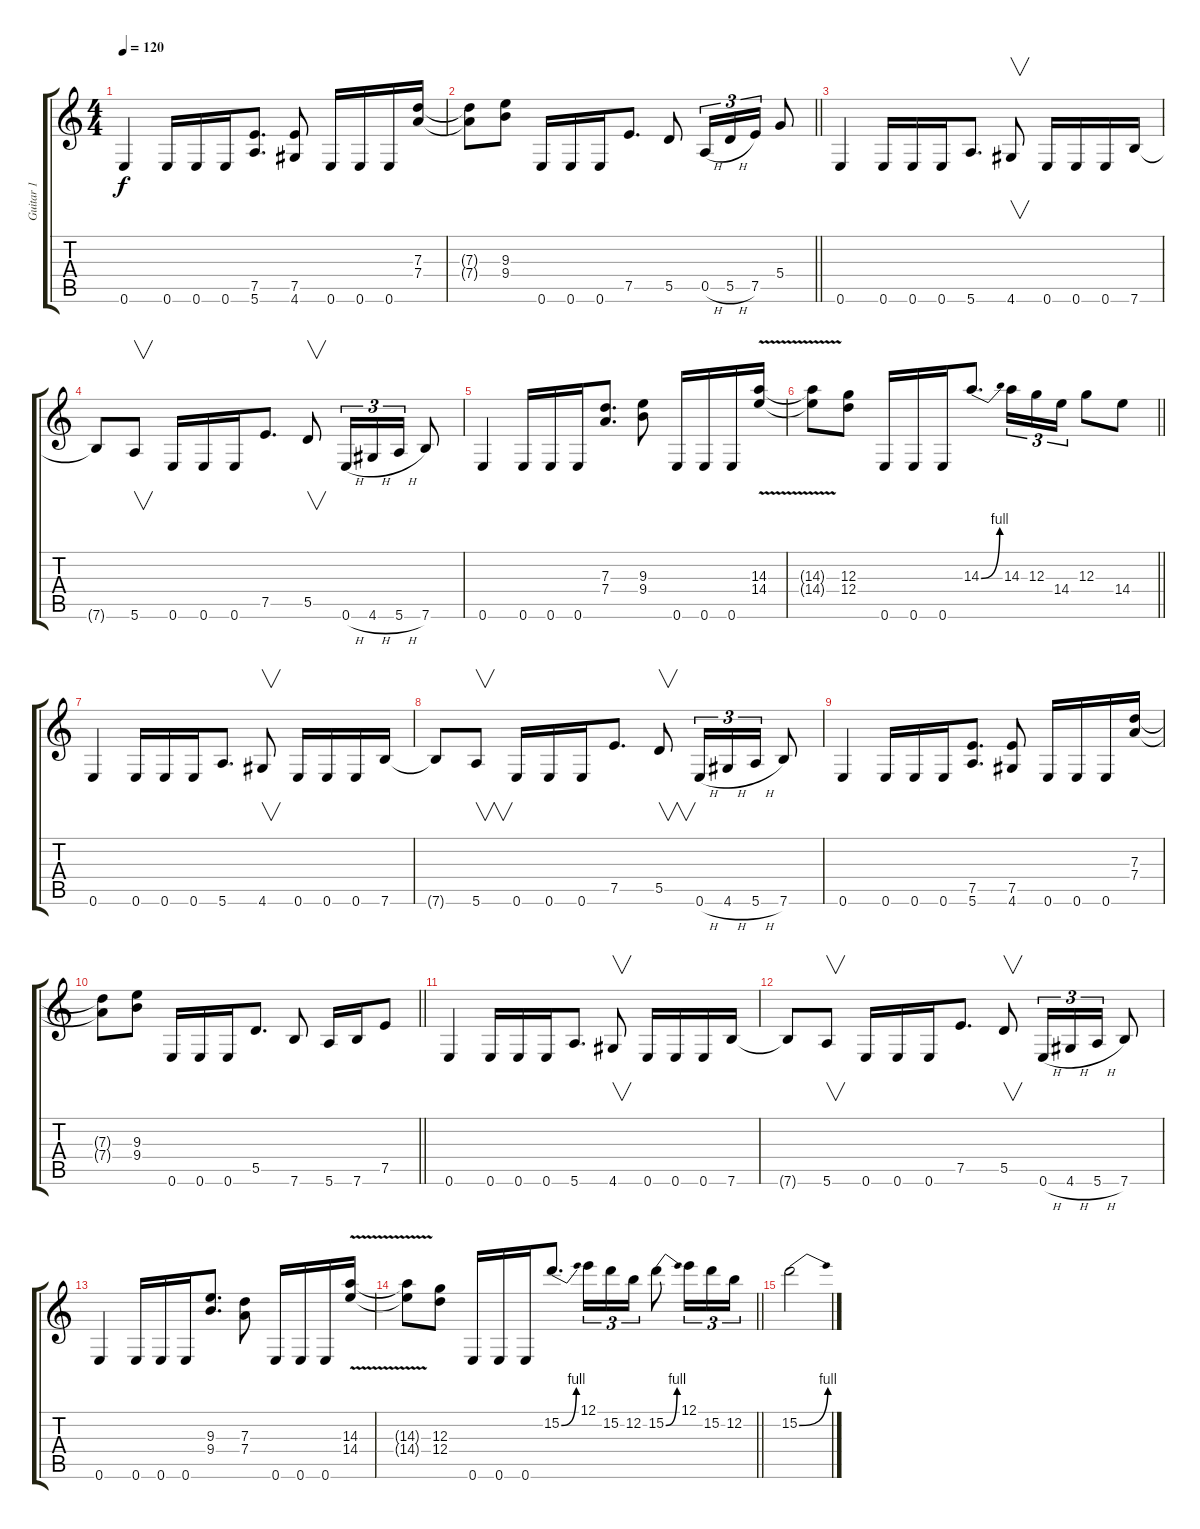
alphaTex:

\track ("Guitar 1" "Guitar 1") {instrument distortionguitar}
\staff {score tabs}
\tuning (E4 B3 G3 D3 A2 E2) {hide}
\ts (4 4)
\tempo 120
\clef g2
\ks c
0.6.4{dy f} 0.6.16 0.6.16 0.6.16 (7.5 5.6).8{d} (7.5 4.6).8 0.6.16 0.6.16 0.6.16 (7.3 7.4).16 |
\barLineRight lightlight
(7.3{t} 7.4{t}).8 (9.3 9.4).8 0.6.16 0.6.16 0.6.16 7.5.8{d} 5.5.8 0.5{h}.16{tu (3 2)} 5.5{h}.16{tu (3 2)} 7.5.16{tu (3 2)} 5.4.8 |
0.6.4 0.6.16 0.6.16 0.6.16 5.6.8{d} 4.6.8{v} 0.6.16 0.6.16 0.6.16 7.6.16 |
7.6{t}.8 5.6.8{v} 0.6.16 0.6.16 0.6.16 7.5.8{d} 5.5.8{v} 0.6{h}.16{tu (3 2)} 4.6{h}.16{tu (3 2)} 5.6{h}.16{tu (3 2)} 7.6.8 |
0.6.4 0.6.16 0.6.16 0.6.16 (7.3 7.4).8{d} (9.3 9.4).8 0.6.16 0.6.16 0.6.16 (14.3{v} 14.4{v}).16 |
\barLineRight lightlight
(14.3{t} 14.4{t}).8 (12.3 12.4).8 0.6.16 0.6.16 0.6.16 14.3{be (bend 0 0 60 4)}.8{d} 14.3.16{tu (3 2)} 12.3.16{tu (3 2)} 14.4.16{tu (3 2)} 12.3.8 14.4.8 |
0.6.4 0.6.16 0.6.16 0.6.16 5.6.8{d} 4.6.8{v} 0.6.16 0.6.16 0.6.16 7.6.16 |
7.6{t}.8 5.6.8{v} 0.6.16 0.6.16 0.6.16 7.5.8{d} 5.5.8{v} 0.6{h}.16{tu (3 2)} 4.6{h}.16{tu (3 2)} 5.6{h}.16{tu (3 2)} 7.6.8 |
0.6.4 0.6.16 0.6.16 0.6.16 (7.5 5.6).8{d} (7.5 4.6).8 0.6.16 0.6.16 0.6.16 (7.3 7.4).16 |
\barLineRight lightlight
(7.3{t} 7.4{t}).8 (9.3 9.4).8 0.6.16 0.6.16 0.6.16 5.5.8{d} 7.6.8 5.6.16 7.6.16 7.5.8 |
0.6.4 0.6.16 0.6.16 0.6.16 5.6.8{d} 4.6.8{v} 0.6.16 0.6.16 0.6.16 7.6.16 |
7.6{t}.8 5.6.8{v} 0.6.16 0.6.16 0.6.16 7.5.8{d} 5.5.8{v} 0.6{h}.16{tu (3 2)} 4.6{h}.16{tu (3 2)} 5.6{h}.16{tu (3 2)} 7.6.8 |
0.6.4 0.6.16 0.6.16 0.6.16 (9.3 9.4).8{d} (7.3 7.4).8 0.6.16 0.6.16 0.6.16 (14.3{v} 14.4{v}).16 |
\barLineRight lightlight
(14.3{t} 14.4{t}).8 (12.3 12.4).8 0.6.16 0.6.16 0.6.16 15.2{be (bend 0 0 60 4)}.8{d} 12.1.16{tu (3 2)} 15.2.16{tu (3 2)} 12.2.16{tu (3 2)} 15.2{be (bend 0 0 60 4)}.8 12.1.16{tu (3 2)} 15.2.16{tu (3 2)} 12.2.16{tu (3 2)} |
15.2{be (bend 0 0 60 4)}.2
